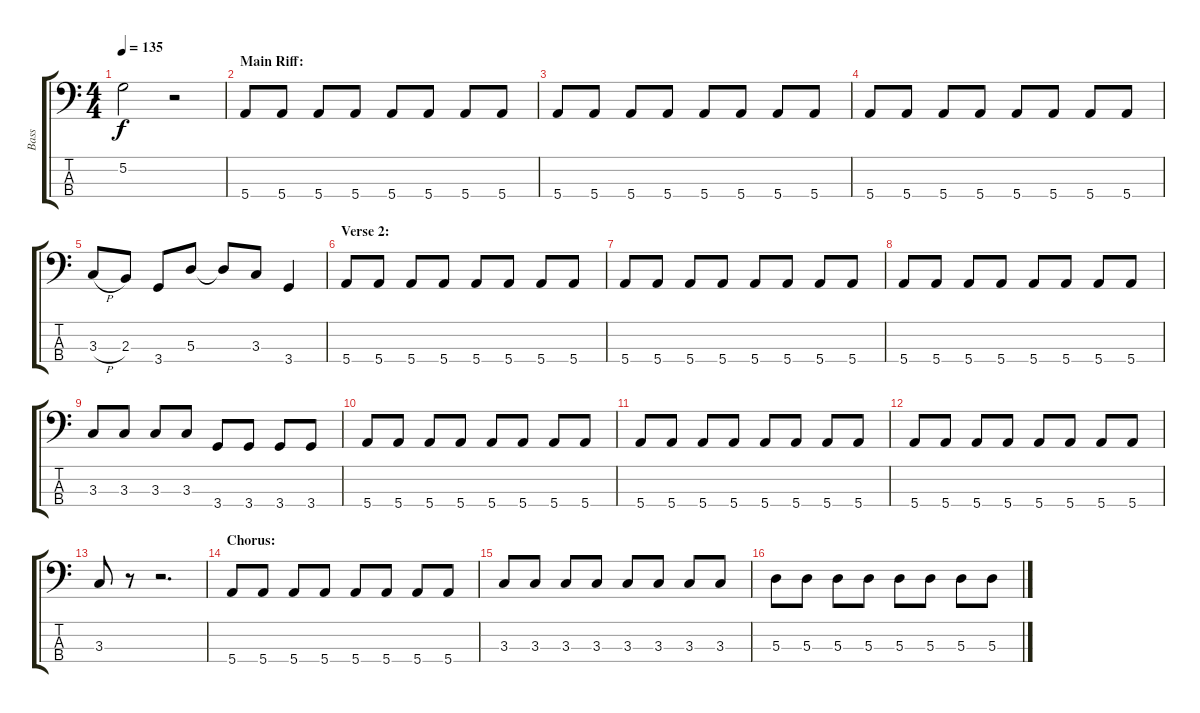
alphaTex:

\track ("Bass" "Bass") {instrument electricbasspick}
\staff {score tabs}
\tuning (G2 D2 A1 E1) {hide}
\ts (4 4)
\tempo 135
\clef f4
\ks c
5.2.2{dy f} r.2 |
\section ("" "Main Riff:")
5.4.8 5.4.8 5.4.8 5.4.8 5.4.8 5.4.8 5.4.8 5.4.8 |
5.4.8 5.4.8 5.4.8 5.4.8 5.4.8 5.4.8 5.4.8 5.4.8 |
5.4.8 5.4.8 5.4.8 5.4.8 5.4.8 5.4.8 5.4.8 5.4.8 |
3.3{h}.8 2.3.8 3.4.8 5.3.8 5.3{t}.8 3.3.8 3.4.4 |
\section ("" "Verse 2:")
5.4.8 5.4.8 5.4.8 5.4.8 5.4.8 5.4.8 5.4.8 5.4.8 |
5.4.8 5.4.8 5.4.8 5.4.8 5.4.8 5.4.8 5.4.8 5.4.8 |
5.4.8 5.4.8 5.4.8 5.4.8 5.4.8 5.4.8 5.4.8 5.4.8 |
3.3.8 3.3.8 3.3.8 3.3.8 3.4.8 3.4.8 3.4.8 3.4.8 |
5.4.8 5.4.8 5.4.8 5.4.8 5.4.8 5.4.8 5.4.8 5.4.8 |
5.4.8 5.4.8 5.4.8 5.4.8 5.4.8 5.4.8 5.4.8 5.4.8 |
5.4.8 5.4.8 5.4.8 5.4.8 5.4.8 5.4.8 5.4.8 5.4.8 |
3.3.8 r.8 r.2{d} |
\section ("" "Chorus:")
5.4.8 5.4.8 5.4.8 5.4.8 5.4.8 5.4.8 5.4.8 5.4.8 |
3.3.8 3.3.8 3.3.8 3.3.8 3.3.8 3.3.8 3.3.8 3.3.8 |
5.3.8 5.3.8 5.3.8 5.3.8 5.3.8 5.3.8 5.3.8 5.3.8
